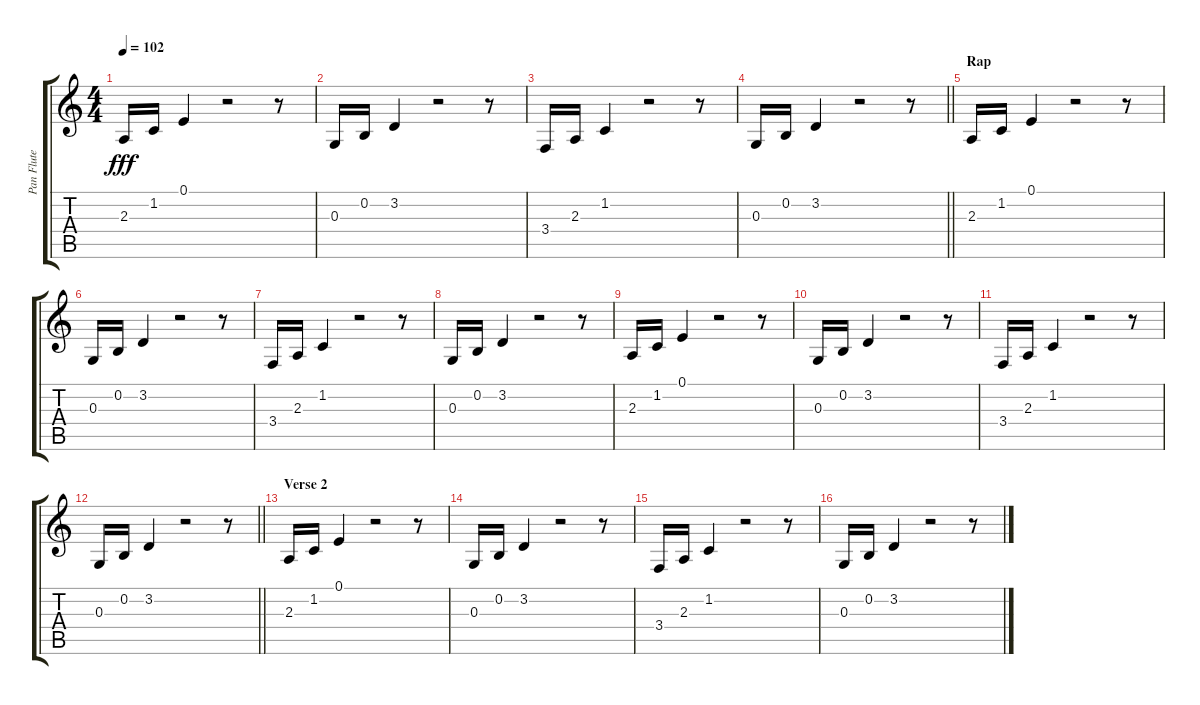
\track ("Pan Flute" "Pan Flute") {instrument panflute}
\staff {score tabs}
\tuning (E4 B3 G3 D3 A2 E2) {hide}
\ts (4 4)
\tempo 102
\clef g2
\ks c
2.3.16{dy fff} 1.2.16 0.1.4 r.2 r.8 |
0.3.16 0.2.16 3.2.4 r.2 r.8 |
3.4.16 2.3.16 1.2.4 r.2 r.8 |
\barLineRight lightlight
0.3.16 0.2.16 3.2.4 r.2 r.8 |
\section ("" "Rap")
2.3.16 1.2.16 0.1.4 r.2 r.8 |
0.3.16 0.2.16 3.2.4 r.2 r.8 |
3.4.16 2.3.16 1.2.4 r.2 r.8 |
0.3.16 0.2.16 3.2.4 r.2 r.8 |
2.3.16 1.2.16 0.1.4 r.2 r.8 |
0.3.16 0.2.16 3.2.4 r.2 r.8 |
3.4.16 2.3.16 1.2.4 r.2 r.8 |
\barLineRight lightlight
0.3.16 0.2.16 3.2.4 r.2 r.8 |
\section ("" "Verse 2")
2.3.16 1.2.16 0.1.4 r.2 r.8 |
0.3.16 0.2.16 3.2.4 r.2 r.8 |
3.4.16 2.3.16 1.2.4 r.2 r.8 |
0.3.16 0.2.16 3.2.4 r.2 r.8
